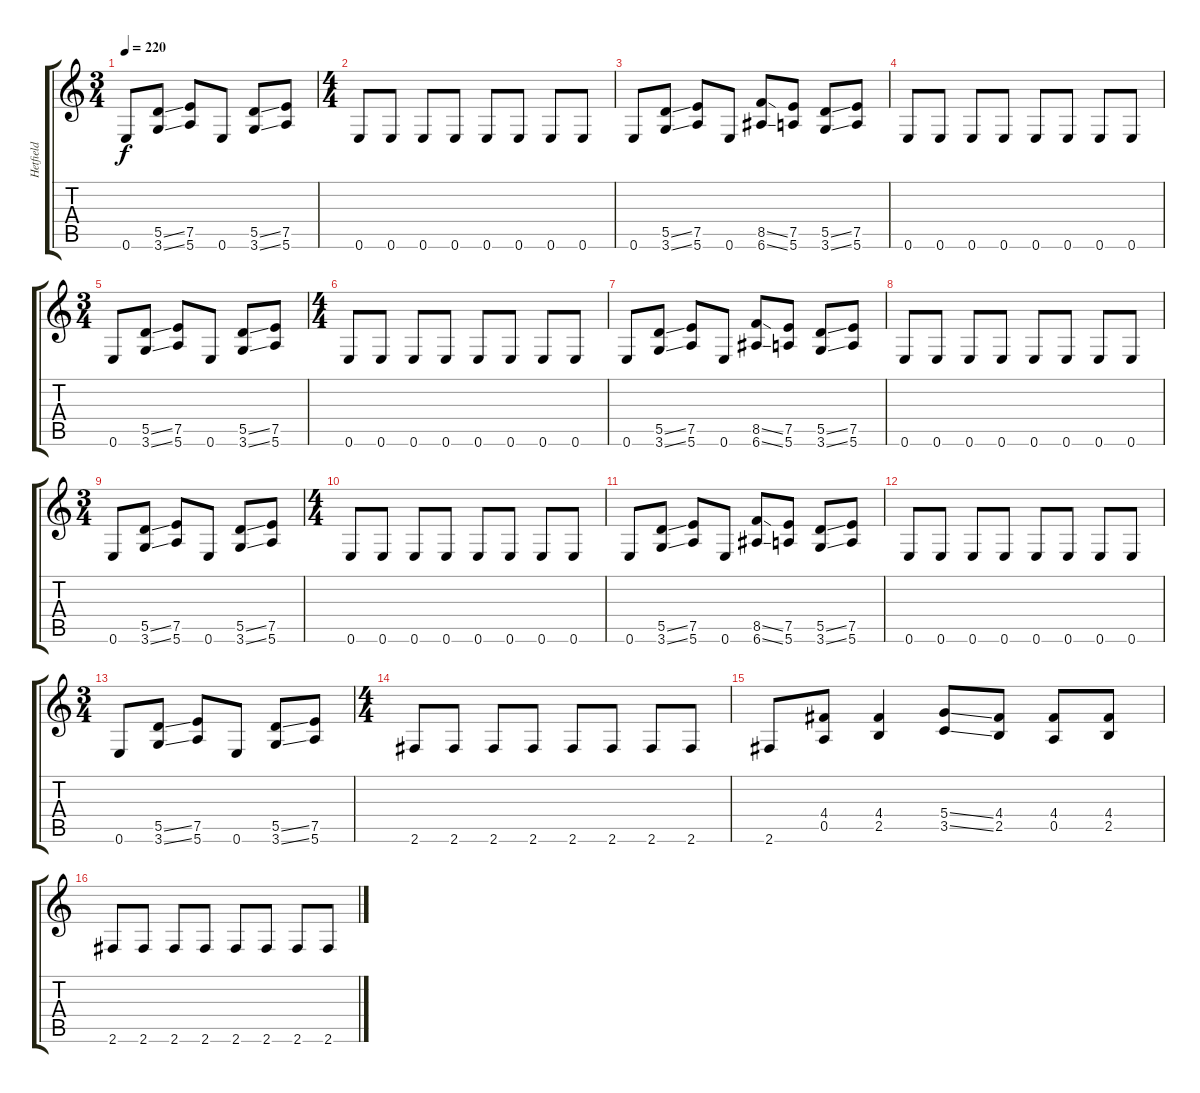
\track ("Hetfield" "Hetfield") {instrument distortionguitar}
\staff {score tabs}
\tuning (E4 B3 G3 D3 A2 E2) {hide}
\ts (3 4)
\tempo 220
\clef g2
\ks c
0.6.8{dy f} (5.5{ss} 3.6{ss}).8 (7.5 5.6).8 0.6.8 (5.5{ss} 3.6{ss}).8 (7.5 5.6).8 |
\ts (4 4)
0.6.8 0.6.8 0.6.8 0.6.8 0.6.8 0.6.8 0.6.8 0.6.8 |
0.6.8 (5.5{ss} 3.6{ss}).8 (7.5 5.6).8 0.6.8 (8.5{ss} 6.6{ss}).8 (7.5 5.6).8 (5.5{ss} 3.6{ss}).8 (7.5 5.6).8 |
0.6.8 0.6.8 0.6.8 0.6.8 0.6.8 0.6.8 0.6.8 0.6.8 |
\ts (3 4)
0.6.8 (5.5{ss} 3.6{ss}).8 (7.5 5.6).8 0.6.8 (5.5{ss} 3.6{ss}).8 (7.5 5.6).8 |
\ts (4 4)
0.6.8 0.6.8 0.6.8 0.6.8 0.6.8 0.6.8 0.6.8 0.6.8 |
0.6.8 (5.5{ss} 3.6{ss}).8 (7.5 5.6).8 0.6.8 (8.5{ss} 6.6{ss}).8 (7.5 5.6).8 (5.5{ss} 3.6{ss}).8 (7.5 5.6).8 |
0.6.8 0.6.8 0.6.8 0.6.8 0.6.8 0.6.8 0.6.8 0.6.8 |
\ts (3 4)
0.6.8 (5.5{ss} 3.6{ss}).8 (7.5 5.6).8 0.6.8 (5.5{ss} 3.6{ss}).8 (7.5 5.6).8 |
\ts (4 4)
0.6.8 0.6.8 0.6.8 0.6.8 0.6.8 0.6.8 0.6.8 0.6.8 |
0.6.8 (5.5{ss} 3.6{ss}).8 (7.5 5.6).8 0.6.8 (8.5{ss} 6.6{ss}).8 (7.5 5.6).8 (5.5{ss} 3.6{ss}).8 (7.5 5.6).8 |
0.6.8 0.6.8 0.6.8 0.6.8 0.6.8 0.6.8 0.6.8 0.6.8 |
\ts (3 4)
0.6.8 (5.5{ss} 3.6{ss}).8 (7.5 5.6).8 0.6.8 (5.5{ss} 3.6{ss}).8 (7.5 5.6).8 |
\ts (4 4)
2.6.8 2.6.8 2.6.8 2.6.8 2.6.8 2.6.8 2.6.8 2.6.8 |
2.6.8 (4.4 0.5).8 (4.4 2.5).4 (5.4{ss} 3.5{ss}).8 (4.4 2.5).8 (4.4 0.5).8 (4.4 2.5).8 |
2.6.8 2.6.8 2.6.8 2.6.8 2.6.8 2.6.8 2.6.8 2.6.8
